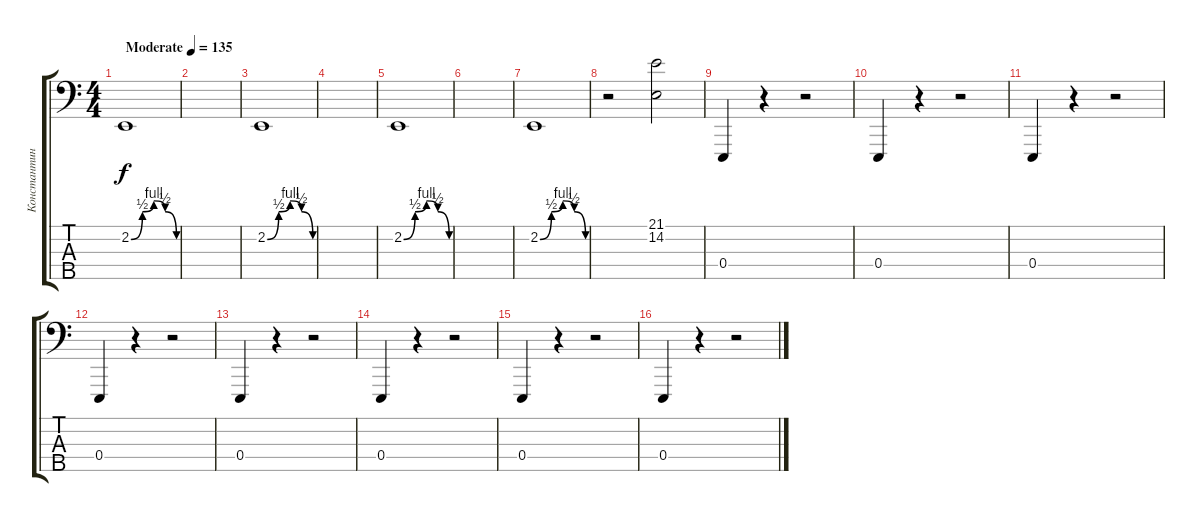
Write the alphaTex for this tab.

\track ("Константин Бекрев (программирование)" "Константин") {instrument lead2sawtooth}
\staff {score tabs}
\tuning (G2 D2 A1 E1 B0) {hide}
\ts (4 4)
\tempo (135 "Moderate")
\clef f4
\ks c
2.2{be (custom 0 0 15 2 30 4 45 2 60 0)}.1{dy f instrument lead2sawtooth} |
|
2.2{be (custom 0 0 15 2 30 4 45 2 60 0)}.1 |
|
2.2{be (custom 0 0 15 2 30 4 45 2 60 0)}.1 |
|
2.2{be (custom 0 0 15 2 30 4 45 2 60 0)}.1 |
r.2 (21.1 14.2).2{instrument seashore} |
0.4.4{instrument lead2sawtooth} r.4 r.2 |
0.4.4{instrument lead2sawtooth} r.4 r.2 |
0.4.4{instrument lead2sawtooth} r.4 r.2 |
0.4.4{instrument lead2sawtooth} r.4 r.2 |
0.4.4{instrument lead2sawtooth} r.4 r.2 |
0.4.4{instrument lead2sawtooth} r.4 r.2 |
0.4.4{instrument lead2sawtooth} r.4 r.2 |
0.4.4{instrument lead2sawtooth} r.4 r.2
